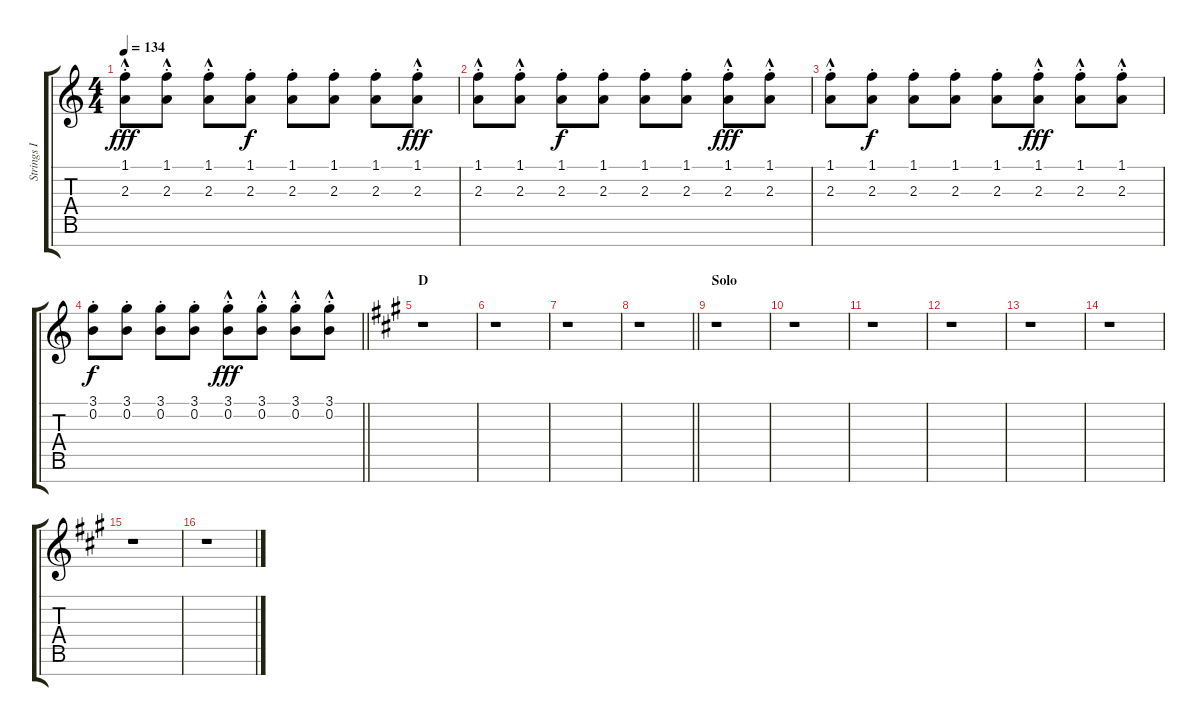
\track ("Strings I" "Strings I") {instrument stringensemble1}
\staff {score tabs}
\tuning (E5 B4 G4 D4 A3 E3 B2) {hide}
\ts (4 4)
\tempo 134
\clef g2
\ks c
(1.1{hac st} 2.3{hac st}).8{dy fff} (1.1{hac st} 2.3{hac st}).8 (1.1{hac st} 2.3{hac st}).8 (1.1{st} 2.3{st}).8{dy f} (1.1{st} 2.3{st}).8 (1.1{st} 2.3{st}).8 (1.1{st} 2.3{st}).8 (1.1{hac st} 2.3{hac st}).8{dy fff} |
(1.1{hac st} 2.3{hac st}).8 (1.1{hac st} 2.3{hac st}).8 (1.1{st} 2.3{st}).8{dy f} (1.1{st} 2.3{st}).8 (1.1{st} 2.3{st}).8 (1.1{st} 2.3{st}).8 (1.1{hac st} 2.3{hac st}).8{dy fff} (1.1{hac st} 2.3{hac st}).8 |
(1.1{hac st} 2.3{hac st}).8 (1.1{st} 2.3{st}).8{dy f} (1.1{st} 2.3{st}).8 (1.1{st} 2.3{st}).8 (1.1{st} 2.3{st}).8 (1.1{hac st} 2.3{hac st}).8{dy fff} (1.1{hac st} 2.3{hac st}).8 (1.1{hac st} 2.3{hac st}).8 |
\barLineRight lightlight
(3.1{st} 0.2{st}).8{dy f} (3.1{st} 0.2{st}).8 (3.1{st} 0.2{st}).8 (3.1{st} 0.2{st}).8 (3.1{hac st} 0.2{hac st}).8{dy fff} (3.1{hac st} 0.2{hac st}).8 (3.1{hac st} 0.2{hac st}).8 (3.1{hac st} 0.2{hac st}).8 |
\section ("" "D")
\ks a
r.1 |
r.1 |
r.1 |
\barLineRight lightlight
r.1 |
\section ("" "Solo")
r.1 |
r.1 |
r.1 |
r.1 |
r.1 |
r.1 |
r.1 |
r.1
